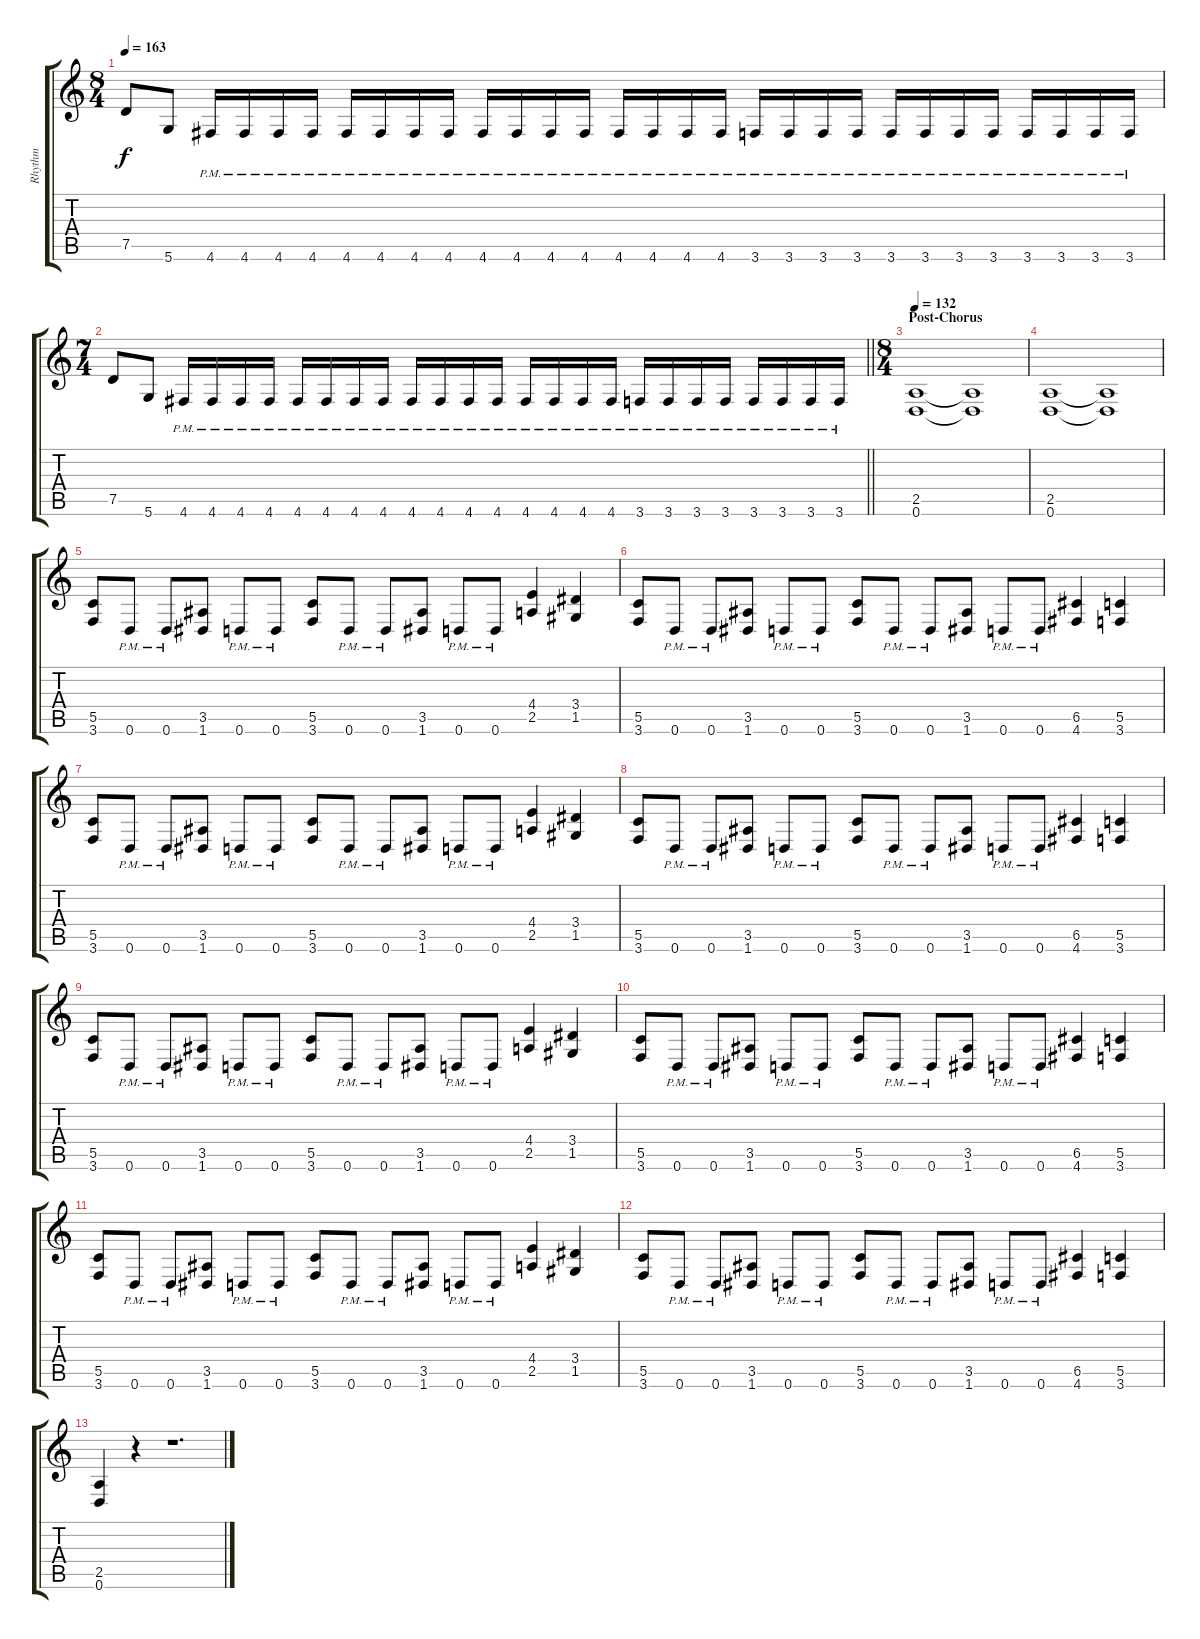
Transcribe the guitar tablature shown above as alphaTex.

\track ("Rhythm" "Rhythm") {instrument overdrivenguitar}
\staff {score tabs}
\tuning (D4 A3 F3 C3 G2 D2) {hide}
\ts (8 4)
\tempo 163
\clef g2
\ks c
7.5.8{dy f} 5.6.8 4.6{pm}.16 4.6{pm}.16 4.6{pm}.16 4.6{pm}.16 4.6{pm}.16 4.6{pm}.16 4.6{pm}.16 4.6{pm}.16 4.6{pm}.16 4.6{pm}.16 4.6{pm}.16 4.6{pm}.16 4.6{pm}.16 4.6{pm}.16 4.6{pm}.16 4.6{pm}.16 3.6{pm}.16 3.6{pm}.16 3.6{pm}.16 3.6{pm}.16 3.6{pm}.16 3.6{pm}.16 3.6{pm}.16 3.6{pm}.16 3.6{pm}.16 3.6{pm}.16 3.6{pm}.16 3.6{pm}.16 |
\ts (7 4)
\barLineRight lightlight
7.5.8 5.6.8 4.6{pm}.16 4.6{pm}.16 4.6{pm}.16 4.6{pm}.16 4.6{pm}.16 4.6{pm}.16 4.6{pm}.16 4.6{pm}.16 4.6{pm}.16 4.6{pm}.16 4.6{pm}.16 4.6{pm}.16 4.6{pm}.16 4.6{pm}.16 4.6{pm}.16 4.6{pm}.16 3.6{pm}.16 3.6{pm}.16 3.6{pm}.16 3.6{pm}.16 3.6{pm}.16 3.6{pm}.16 3.6{pm}.16 3.6{pm}.16 |
\ts (8 4)
\section ("" "Post-Chorus")
\tempo 132
(2.5 0.6).1 (2.5{t} 0.6{t}).1 |
(2.5 0.6).1 (2.5{t} 0.6{t}).1 |
(5.5 3.6).8 0.6{pm}.8 0.6{pm}.8 (3.5 1.6).8 0.6{pm}.8 0.6{pm}.8 (5.5 3.6).8 0.6{pm}.8 0.6{pm}.8 (3.5 1.6).8 0.6{pm}.8 0.6{pm}.8 (4.4 2.5).4 (3.4 1.5).4 |
(5.5 3.6).8 0.6{pm}.8 0.6{pm}.8 (3.5 1.6).8 0.6{pm}.8 0.6{pm}.8 (5.5 3.6).8 0.6{pm}.8 0.6{pm}.8 (3.5 1.6).8 0.6{pm}.8 0.6{pm}.8 (6.5 4.6).4 (5.5 3.6).4 |
(5.5 3.6).8 0.6{pm}.8 0.6{pm}.8 (3.5 1.6).8 0.6{pm}.8 0.6{pm}.8 (5.5 3.6).8 0.6{pm}.8 0.6{pm}.8 (3.5 1.6).8 0.6{pm}.8 0.6{pm}.8 (4.4 2.5).4 (3.4 1.5).4 |
(5.5 3.6).8 0.6{pm}.8 0.6{pm}.8 (3.5 1.6).8 0.6{pm}.8 0.6{pm}.8 (5.5 3.6).8 0.6{pm}.8 0.6{pm}.8 (3.5 1.6).8 0.6{pm}.8 0.6{pm}.8 (6.5 4.6).4 (5.5 3.6).4 |
(5.5 3.6).8 0.6{pm}.8 0.6{pm}.8 (3.5 1.6).8 0.6{pm}.8 0.6{pm}.8 (5.5 3.6).8 0.6{pm}.8 0.6{pm}.8 (3.5 1.6).8 0.6{pm}.8 0.6{pm}.8 (4.4 2.5).4 (3.4 1.5).4 |
(5.5 3.6).8 0.6{pm}.8 0.6{pm}.8 (3.5 1.6).8 0.6{pm}.8 0.6{pm}.8 (5.5 3.6).8 0.6{pm}.8 0.6{pm}.8 (3.5 1.6).8 0.6{pm}.8 0.6{pm}.8 (6.5 4.6).4 (5.5 3.6).4 |
(5.5 3.6).8 0.6{pm}.8 0.6{pm}.8 (3.5 1.6).8 0.6{pm}.8 0.6{pm}.8 (5.5 3.6).8 0.6{pm}.8 0.6{pm}.8 (3.5 1.6).8 0.6{pm}.8 0.6{pm}.8 (4.4 2.5).4 (3.4 1.5).4 |
(5.5 3.6).8 0.6{pm}.8 0.6{pm}.8 (3.5 1.6).8 0.6{pm}.8 0.6{pm}.8 (5.5 3.6).8 0.6{pm}.8 0.6{pm}.8 (3.5 1.6).8 0.6{pm}.8 0.6{pm}.8 (6.5 4.6).4 (5.5 3.6).4 |
(2.5 0.6).4 r.4 r.1{d}
